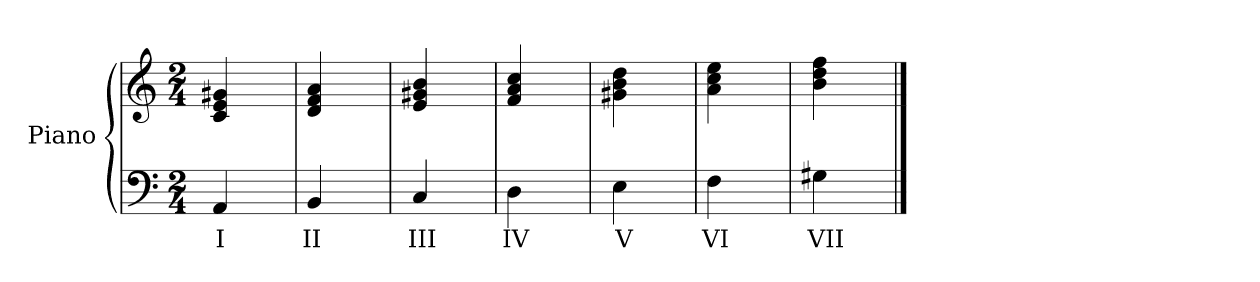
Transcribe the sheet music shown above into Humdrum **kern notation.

**kern	**text	**kern
*part1	*part1	*part1
*staff2	*staff2	*staff1
*I"Piano	*	*
*I'Pno.	*	*
*clefF4	*	*clefG2
*k[]	*	*k[]
*M2/4	*	*M2/4
=1	=1	=1
!	!LO:LY:b	!
4AA/	I	4c/ 4e/ 4g#X/
4ryy	.	4ryy
=2	=2	=2
!	!LO:LY:b	!
4BB/	II	4d/ 4f/ 4a/
4ryy	.	4ryy
=3	=3	=3
!	!LO:LY:b	!
4C/	III	4e/ 4g#X/ 4b/
4ryy	.	4ryy
=4	=4	=4
!	!LO:LY:b	!
4D\	IV	4f/ 4a/ 4cc/
4ryy	.	4ryy
=5	=5	=5
!	!LO:LY:b	!
4E\	V	4g#X\ 4b\ 4dd\
4ryy	.	4ryy
=6	=6	=6
!	!LO:LY:b	!
4F\	VI	4a\ 4cc\ 4ee\
4ryy	.	4ryy
=7	=7	=7
!	!LO:LY:b	!
4G#X\	VII	4b\ 4dd\ 4ff\
4ryy	.	4ryy
==	==	==
*-	*-	*-
